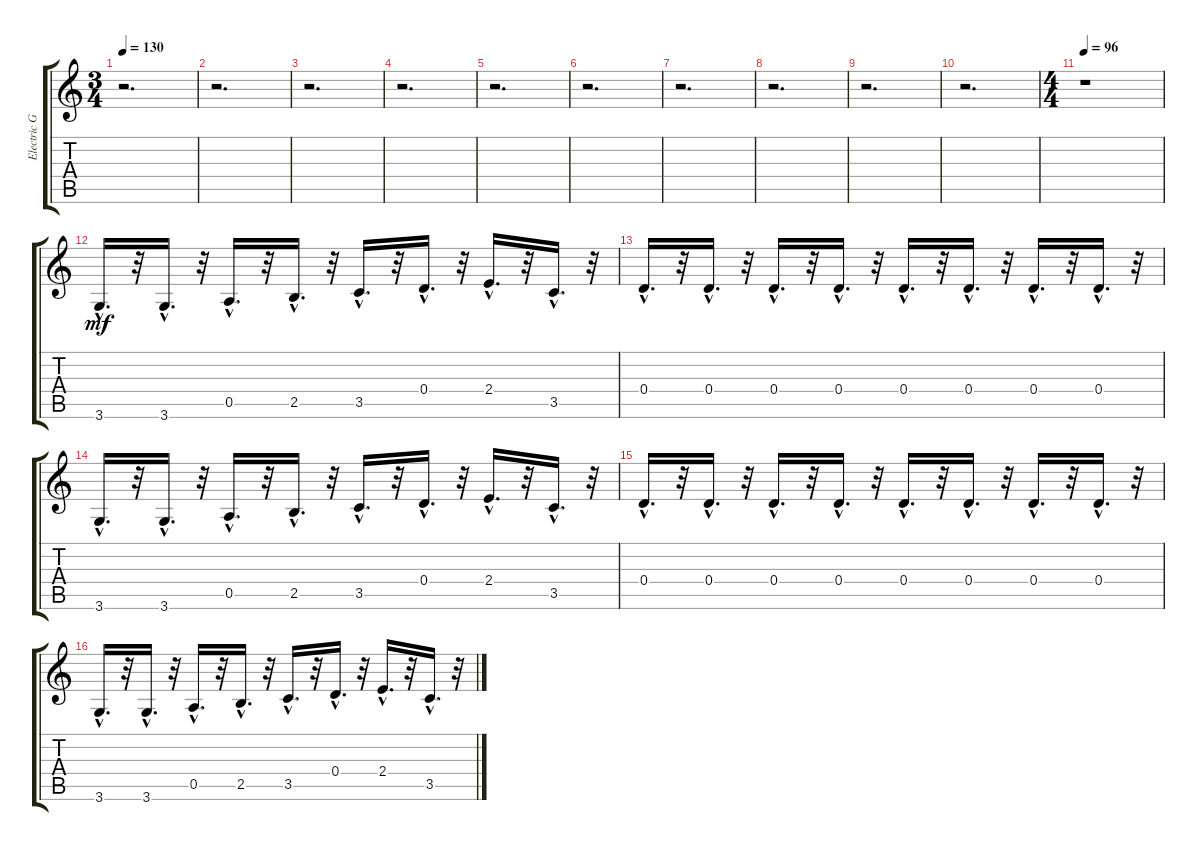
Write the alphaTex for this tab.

\track ("Electric Guitar (P31)" "Electric G") {instrument distortionguitar}
\staff {score tabs}
\tuning (E4 B3 G3 D3 A2 E2) {hide}
\ts (3 4)
\tempo 130
\clef g2
\ks c
r.2{d dy mf} |
r.2{d} |
r.2{d} |
r.2{d} |
r.2{d} |
r.2{d} |
r.2{d} |
r.2{d} |
r.2{d} |
r.2{d} |
\ts (4 4)
\tempo 96
r.1 |
3.6{hac}.16{d} r.32 3.6{hac}.16{d} r.32 0.5{hac}.16{d} r.32 2.5{hac}.16{d} r.32 3.5{hac}.16{d} r.32 0.4{hac}.16{d} r.32 2.4{hac}.16{d} r.32 3.5{hac}.16{d} r.32 |
0.4{hac}.16{d} r.32 0.4{hac}.16{d} r.32 0.4{hac}.16{d} r.32 0.4{hac}.16{d} r.32 0.4{hac}.16{d} r.32 0.4{hac}.16{d} r.32 0.4{hac}.16{d} r.32 0.4{hac}.16{d} r.32 |
3.6{hac}.16{d} r.32 3.6{hac}.16{d} r.32 0.5{hac}.16{d} r.32 2.5{hac}.16{d} r.32 3.5{hac}.16{d} r.32 0.4{hac}.16{d} r.32 2.4{hac}.16{d} r.32 3.5{hac}.16{d} r.32 |
0.4{hac}.16{d} r.32 0.4{hac}.16{d} r.32 0.4{hac}.16{d} r.32 0.4{hac}.16{d} r.32 0.4{hac}.16{d} r.32 0.4{hac}.16{d} r.32 0.4{hac}.16{d} r.32 0.4{hac}.16{d} r.32 |
3.6{hac}.16{d} r.32 3.6{hac}.16{d} r.32 0.5{hac}.16{d} r.32 2.5{hac}.16{d} r.32 3.5{hac}.16{d} r.32 0.4{hac}.16{d} r.32 2.4{hac}.16{d} r.32 3.5{hac}.16{d} r.32
